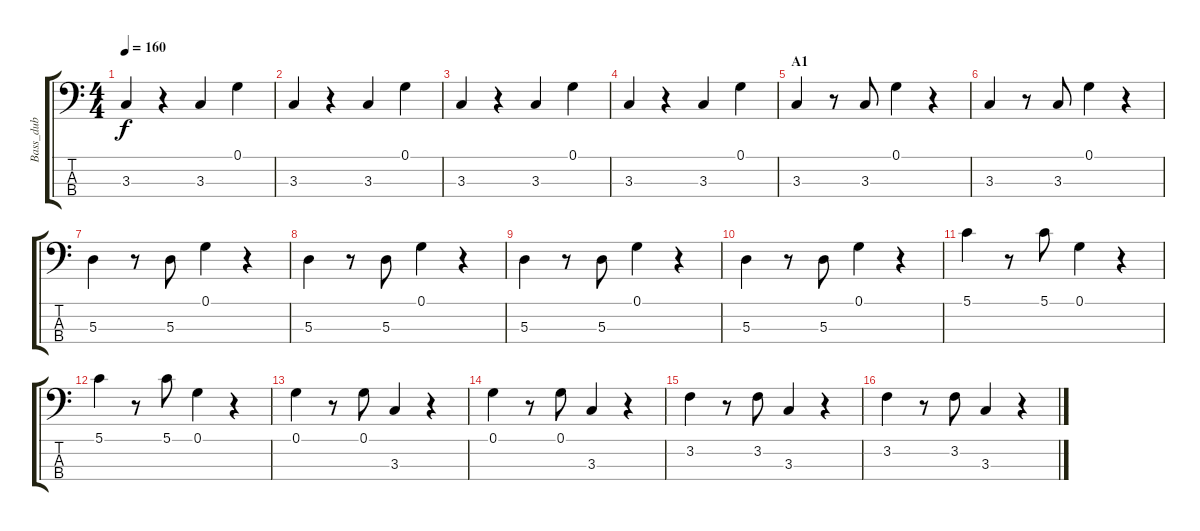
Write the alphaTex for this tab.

\track ("Bass_dub" "Bass_dub") {instrument acousticbass}
\staff {score tabs}
\tuning (G2 D2 A1 E1) {hide}
\ts (4 4)
\tempo 160
\clef f4
\ks c
3.3.4{dy f instrument acousticbass} r.4 3.3.4 0.1.4 |
3.3.4 r.4 3.3.4 0.1.4 |
3.3.4 r.4 3.3.4 0.1.4 |
3.3.4 r.4 3.3.4 0.1.4 |
\section ("" "A1")
3.3.4 r.8 3.3.8 0.1.4 r.4 |
3.3.4 r.8 3.3.8 0.1.4 r.4 |
5.3.4 r.8 5.3.8 0.1.4 r.4 |
5.3.4 r.8 5.3.8 0.1.4 r.4 |
5.3.4 r.8 5.3.8 0.1.4 r.4 |
5.3.4 r.8 5.3.8 0.1.4 r.4 |
5.1.4 r.8 5.1.8 0.1.4 r.4 |
5.1.4 r.8 5.1.8 0.1.4 r.4 |
0.1.4 r.8 0.1.8 3.3.4 r.4 |
0.1.4 r.8 0.1.8 3.3.4 r.4 |
3.2.4 r.8 3.2.8 3.3.4 r.4 |
3.2.4 r.8 3.2.8 3.3.4 r.4
